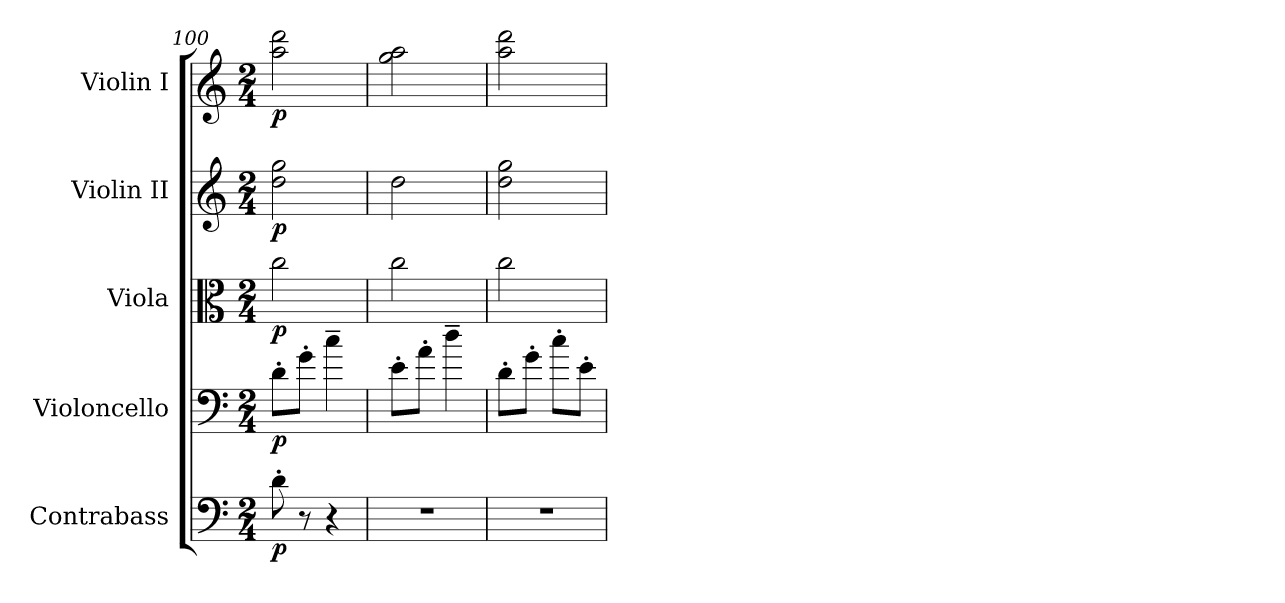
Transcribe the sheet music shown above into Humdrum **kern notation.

**kern	**dynam	**kern	**dynam	**kern	**dynam	**kern	**dynam	**kern	**dynam
*part5	*part5	*part4	*part4	*part3	*part3	*part2	*part2	*part1	*part1
*staff5	*staff5	*staff4	*staff4	*staff3	*staff3	*staff2	*staff2	*staff1	*staff1
*I"Contrabass	*	*I"Violoncello	*	*I"Viola	*	*I"Violin II	*	*I"Violin I	*
*I'Cb.	*	*I'Vc.	*	*I'Vla.	*	*I'Vln. II	*	*I'Vln. I	*
!!LO:LB:g=z
*clefF4	*	*clefF4	*	*clefC3	*	*clefG2	*	*clefG2	*
*ITrd7c12	*	*	*	*	*	*	*	*	*
*k[]	*	*k[]	*	*k[]	*	*k[]	*	*k[]	*
*M2/4	*	*M2/4	*	*M2/4	*	*M2/4	*	*M2/4	*
=100	=100	=100	=100	=100	=100	=100	=100	=100	=100
!	!LO:DY:b	!	!LO:DY:b	!	!LO:DY:b	!	!LO:DY:b	!	!LO:DY:b
8D'\	p	8d'\L	p	2cc\	p	2dd\ 2gg\	p	2aa\ 2ddd\	p
8r	.	8g'\J	.	.	.	.	.	.	.
4r	.	4cc~\	.	.	.	.	.	.	.
=101	=101	=101	=101	=101	=101	=101	=101	=101	=101
2r	.	8e'\L	.	2cc\	.	2dd\	.	2gg\ 2aa\	.
.	.	8a'\J	.	.	.	.	.	.	.
.	.	4dd~\	.	.	.	.	.	.	.
=102	=102	=102	=102	=102	=102	=102	=102	=102	=102
2r	.	8d'\L	.	2cc\	.	2dd\ 2gg\	.	2aa\ 2ddd\	.
.	.	8g'\J	.	.	.	.	.	.	.
.	.	8cc'\L	.	.	.	.	.	.	.
.	.	8e'\J	.	.	.	.	.	.	.
=	=	=	=	=	=	=	=	=	=
*-	*-	*-	*-	*-	*-	*-	*-	*-	*-
